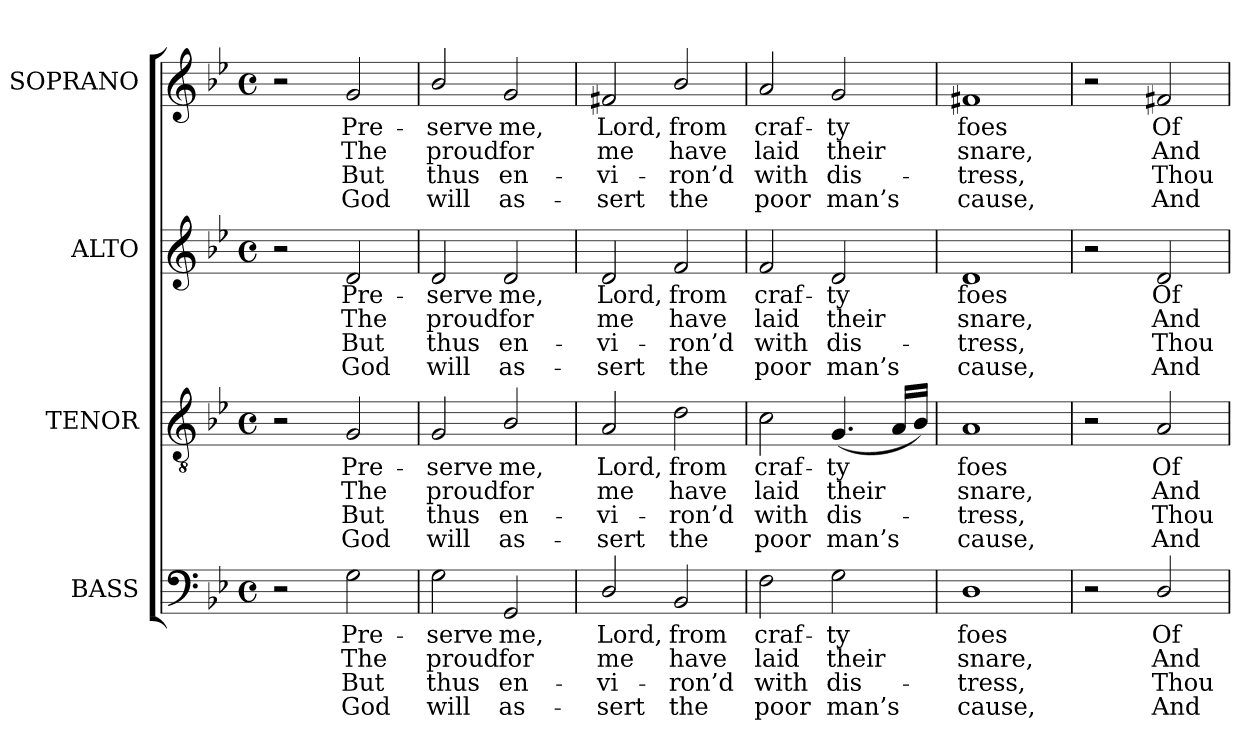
**kern	**text	**text	**text	**text	**kern	**text	**text	**text	**text	**kern	**text	**text	**text	**text	**kern	**text	**text	**text	**text
*part4	*part4	*part4	*part4	*part4	*part3	*part3	*part3	*part3	*part3	*part2	*part2	*part2	*part2	*part2	*part1	*part1	*part1	*part1	*part1
*staff4	*staff4	*staff4	*staff4	*staff4	*staff3	*staff3	*staff3	*staff3	*staff3	*staff2	*staff2	*staff2	*staff2	*staff2	*staff1	*staff1	*staff1	*staff1	*staff1
*I"BASS	*	*	*	*	*I"TENOR	*	*	*	*	*I"ALTO	*	*	*	*	*I"SOPRANO	*	*	*	*
*I'B.	*	*	*	*	*I'T.	*	*	*	*	*I'A.	*	*	*	*	*I'S.	*	*	*	*
!!LO:PB:g=z
*clefF4	*	*	*	*	*clefGv2	*	*	*	*	*clefG2	*	*	*	*	*clefG2	*	*	*	*
*	*	*	*	*	*ITrd7c12	*	*	*	*	*	*	*	*	*	*	*	*	*	*
*k[b-e-]	*	*	*	*	*k[b-e-]	*	*	*	*	*k[b-e-]	*	*	*	*	*k[b-e-]	*	*	*	*
*g:	*	*	*	*	*g:	*	*	*	*	*g:	*	*	*	*	*g:	*	*	*	*
*M4/4	*	*	*	*	*M4/4	*	*	*	*	*M4/4	*	*	*	*	*M4/4	*	*	*	*
*met(c)	*	*	*	*	*met(c)	*	*	*	*	*met(c)	*	*	*	*	*met(c)	*	*	*	*
=	=	=	=	=	=	=	=	=	=	=	=	=	=	=	=	=	=	=	=
2r	.	.	.	.	2r	.	.	.	.	2r	.	.	.	.	2r	.	.	.	.
!	!LO:LY:b:color=#000000	!LO:LY:b:color=#000000	!LO:LY:b:color=#000000	!LO:LY:b:color=#000000	!	!	!	!	!	!	!	!	!	!	!	!	!	!	!
!	!	!	!	!	!	!LO:LY:b:color=#000000	!LO:LY:b:color=#000000	!LO:LY:b:color=#000000	!LO:LY:b:color=#000000	!	!	!	!	!	!	!	!	!	!
!	!	!	!	!	!	!	!	!	!	!	!LO:LY:b:color=#000000	!LO:LY:b:color=#000000	!LO:LY:b:color=#000000	!LO:LY:b:color=#000000	!	!	!	!	!
!	!	!	!	!	!	!	!	!	!	!	!	!	!	!	!	!LO:LY:b:color=#000000	!LO:LY:b:color=#000000	!LO:LY:b:color=#000000	!LO:LY:b:color=#000000
2Gi\	Pre-	The	But	God	2GGi/	Pre-	The	But	God	2di/	Pre-	The	But	God	2gi/	Pre-	The	But	God
=1	=1	=1	=1	=1	=1	=1	=1	=1	=1	=1	=1	=1	=1	=1	=1	=1	=1	=1	=1
!	!LO:LY:b:color=#000000	!LO:LY:b:color=#000000	!LO:LY:b:color=#000000	!LO:LY:b:color=#000000	!	!	!	!	!	!	!	!	!	!	!	!	!	!	!
!	!	!	!	!	!	!LO:LY:b:color=#000000	!LO:LY:b:color=#000000	!LO:LY:b:color=#000000	!LO:LY:b:color=#000000	!	!	!	!	!	!	!	!	!	!
!	!	!	!	!	!	!	!	!	!	!	!LO:LY:b:color=#000000	!LO:LY:b:color=#000000	!LO:LY:b:color=#000000	!LO:LY:b:color=#000000	!	!	!	!	!
!	!	!	!	!	!	!	!	!	!	!	!	!	!	!	!	!LO:LY:b:color=#000000	!LO:LY:b:color=#000000	!LO:LY:b:color=#000000	!LO:LY:b:color=#000000
2Gi\	-serve	proud	thus	will	2GGi/	-serve	proud	thus	will	2di/	-serve	proud	thus	will	2b-i/	-serve	proud	thus	will
!	!LO:LY:b:color=#000000	!LO:LY:b:color=#000000	!LO:LY:b:color=#000000	!LO:LY:b:color=#000000	!	!	!	!	!	!	!	!	!	!	!	!	!	!	!
!	!	!	!	!	!	!LO:LY:b:color=#000000	!LO:LY:b:color=#000000	!LO:LY:b:color=#000000	!LO:LY:b:color=#000000	!	!	!	!	!	!	!	!	!	!
!	!	!	!	!	!	!	!	!	!	!	!LO:LY:b:color=#000000	!LO:LY:b:color=#000000	!LO:LY:b:color=#000000	!LO:LY:b:color=#000000	!	!	!	!	!
!	!	!	!	!	!	!	!	!	!	!	!	!	!	!	!	!LO:LY:b:color=#000000	!LO:LY:b:color=#000000	!LO:LY:b:color=#000000	!LO:LY:b:color=#000000
2GGi/	me,	for	en-	-as-	2BB-i/	me,	for	en-	-as-	2di/	me,	for	en-	-as-	2gi/	me,	for	en-	-as-
=2	=2	=2	=2	=2	=2	=2	=2	=2	=2	=2	=2	=2	=2	=2	=2	=2	=2	=2	=2
!	!LO:LY:b:color=#000000	!LO:LY:b:color=#000000	!LO:LY:b:color=#000000	!LO:LY:b:color=#000000	!	!	!	!	!	!	!	!	!	!	!	!	!	!	!
!	!	!	!	!	!	!LO:LY:b:color=#000000	!LO:LY:b:color=#000000	!LO:LY:b:color=#000000	!LO:LY:b:color=#000000	!	!	!	!	!	!	!	!	!	!
!	!	!	!	!	!	!	!	!	!	!	!LO:LY:b:color=#000000	!LO:LY:b:color=#000000	!LO:LY:b:color=#000000	!LO:LY:b:color=#000000	!	!	!	!	!
!	!	!	!	!	!	!	!	!	!	!	!	!	!	!	!	!LO:LY:b:color=#000000	!LO:LY:b:color=#000000	!LO:LY:b:color=#000000	!LO:LY:b:color=#000000
2Di/	Lord,	me	-vi-	-sert	2AAi/	Lord,	me	-vi-	-sert	2di/	Lord,	me	-vi-	-sert	2f#Xi/	Lord,	me	-vi-	-sert
!	!LO:LY:b:color=#000000	!LO:LY:b:color=#000000	!LO:LY:b:color=#000000	!LO:LY:b:color=#000000	!	!	!	!	!	!	!	!	!	!	!	!	!	!	!
!	!	!	!	!	!	!LO:LY:b:color=#000000	!LO:LY:b:color=#000000	!LO:LY:b:color=#000000	!LO:LY:b:color=#000000	!	!	!	!	!	!	!	!	!	!
!	!	!	!	!	!	!	!	!	!	!	!LO:LY:b:color=#000000	!LO:LY:b:color=#000000	!LO:LY:b:color=#000000	!LO:LY:b:color=#000000	!	!	!	!	!
!	!	!	!	!	!	!	!	!	!	!	!	!	!	!	!	!LO:LY:b:color=#000000	!LO:LY:b:color=#000000	!LO:LY:b:color=#000000	!LO:LY:b:color=#000000
2BB-i/	from	have	ron’d	the	2Di\	from	have	ron’d	the	2fi/	from	have	ron’d	the	2b-i/	from	have	ron’d	the
=3	=3	=3	=3	=3	=3	=3	=3	=3	=3	=3	=3	=3	=3	=3	=3	=3	=3	=3	=3
!	!LO:LY:b:color=#000000	!LO:LY:b:color=#000000	!LO:LY:b:color=#000000	!LO:LY:b:color=#000000	!	!	!	!	!	!	!	!	!	!	!	!	!	!	!
!	!	!	!	!	!	!LO:LY:b:color=#000000	!LO:LY:b:color=#000000	!LO:LY:b:color=#000000	!LO:LY:b:color=#000000	!	!	!	!	!	!	!	!	!	!
!	!	!	!	!	!	!	!	!	!	!	!LO:LY:b:color=#000000	!LO:LY:b:color=#000000	!LO:LY:b:color=#000000	!LO:LY:b:color=#000000	!	!	!	!	!
!	!	!	!	!	!	!	!	!	!	!	!	!	!	!	!	!LO:LY:b:color=#000000	!LO:LY:b:color=#000000	!LO:LY:b:color=#000000	!LO:LY:b:color=#000000
2Fi\	craf-	laid	with	poor	2Ci\	craf-	laid	with	poor	2fi/	craf-	laid	with	poor	2ai/	craf-	laid	with	poor
!	!LO:LY:b:color=#000000	!LO:LY:b:color=#000000	!LO:LY:b:color=#000000	!LO:LY:b:color=#000000	!	!	!	!	!	!	!	!	!	!	!	!	!	!	!
!	!	!	!	!	!	!LO:LY:b:color=#000000	!LO:LY:b:color=#000000	!LO:LY:b:color=#000000	!LO:LY:b:color=#000000	!	!	!	!	!	!	!	!	!	!
!	!	!	!	!	!	!	!	!	!	!	!LO:LY:b:color=#000000	!LO:LY:b:color=#000000	!LO:LY:b:color=#000000	!LO:LY:b:color=#000000	!	!	!	!	!
!	!	!	!	!	!	!	!	!	!	!	!	!	!	!	!	!LO:LY:b:color=#000000	!LO:LY:b:color=#000000	!LO:LY:b:color=#000000	!LO:LY:b:color=#000000
2Gi\	-ty	their	dis-	-man’s	(4.GGi/	-ty	their	dis-	-man’s	2di/	-ty	their	dis-	-man’s	2gi/	-ty	their	dis-	-man’s
.	.	.	.	.	16AAi/LL	.	.	.	.	.	.	.	.	.	.	.	.	.	.
.	.	.	.	.	16BB-i/JJ)	.	.	.	.	.	.	.	.	.	.	.	.	.	.
=4	=4	=4	=4	=4	=4	=4	=4	=4	=4	=4	=4	=4	=4	=4	=4	=4	=4	=4	=4
!	!LO:LY:b:color=#000000	!LO:LY:b:color=#000000	!LO:LY:b:color=#000000	!LO:LY:b:color=#000000	!	!	!	!	!	!	!	!	!	!	!	!	!	!	!
!	!	!	!	!	!	!LO:LY:b:color=#000000	!LO:LY:b:color=#000000	!LO:LY:b:color=#000000	!LO:LY:b:color=#000000	!	!	!	!	!	!	!	!	!	!
!	!	!	!	!	!	!	!	!	!	!	!LO:LY:b:color=#000000	!LO:LY:b:color=#000000	!LO:LY:b:color=#000000	!LO:LY:b:color=#000000	!	!	!	!	!
!	!	!	!	!	!	!	!	!	!	!	!	!	!	!	!	!LO:LY:b:color=#000000	!LO:LY:b:color=#000000	!LO:LY:b:color=#000000	!LO:LY:b:color=#000000
1Di	foes	snare,	tress,	cause,	1AAi	foes	snare,	tress,	cause,	1di	foes	snare,	tress,	cause,	1f#Xi	foes	snare,	tress,	cause,
=5	=5	=5	=5	=5	=5	=5	=5	=5	=5	=5	=5	=5	=5	=5	=5	=5	=5	=5	=5
2r	.	.	.	.	2r	.	.	.	.	2r	.	.	.	.	2r	.	.	.	.
!	!LO:LY:b:color=#000000	!LO:LY:b:color=#000000	!LO:LY:b:color=#000000	!LO:LY:b:color=#000000	!	!	!	!	!	!	!	!	!	!	!	!	!	!	!
!	!	!	!	!	!	!LO:LY:b:color=#000000	!LO:LY:b:color=#000000	!LO:LY:b:color=#000000	!LO:LY:b:color=#000000	!	!	!	!	!	!	!	!	!	!
!	!	!	!	!	!	!	!	!	!	!	!LO:LY:b:color=#000000	!LO:LY:b:color=#000000	!LO:LY:b:color=#000000	!LO:LY:b:color=#000000	!	!	!	!	!
!	!	!	!	!	!	!	!	!	!	!	!	!	!	!	!	!LO:LY:b:color=#000000	!LO:LY:b:color=#000000	!LO:LY:b:color=#000000	!LO:LY:b:color=#000000
2Di/	Of	And	Thou	And	2AAi/	Of	And	Thou	And	2di/	Of	And	Thou	And	2f#Xi/	Of	And	Thou	And
=	=	=	=	=	=	=	=	=	=	=	=	=	=	=	=	=	=	=	=
*-	*-	*-	*-	*-	*-	*-	*-	*-	*-	*-	*-	*-	*-	*-	*-	*-	*-	*-	*-
